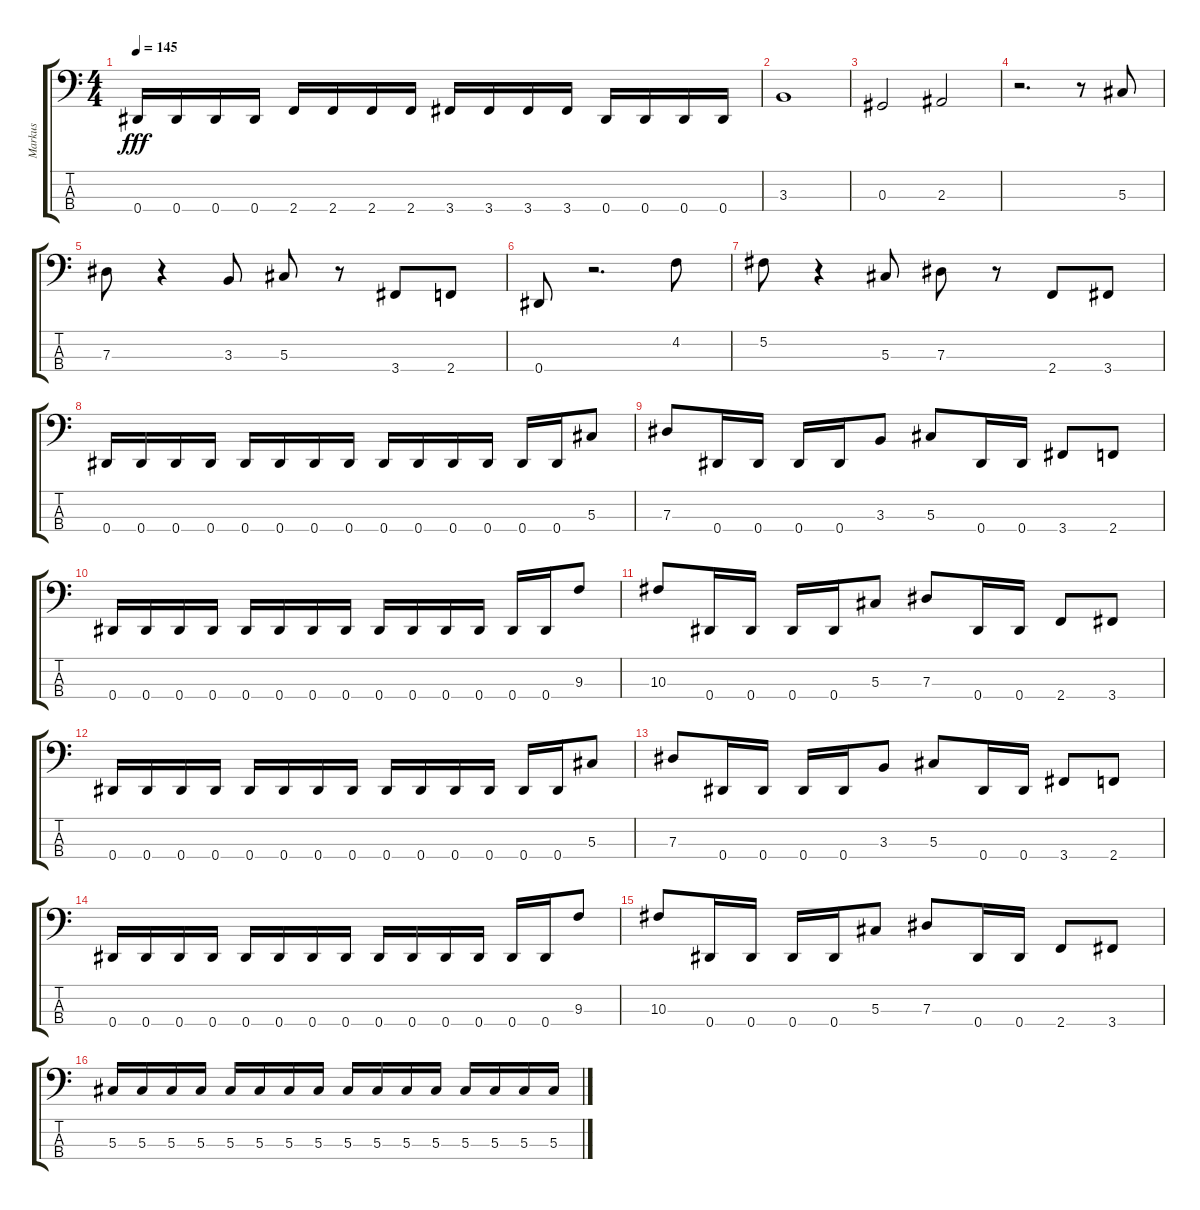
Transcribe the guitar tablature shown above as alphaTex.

\track ("Markus" "Markus") {instrument electricbasspick}
\staff {score tabs}
\tuning (Gb2 Db2 Ab1 Eb1) {hide}
\ts (4 4)
\tempo 145
\clef f4
\ks c
0.4.16{dy fff} 0.4.16 0.4.16 0.4.16 2.4.16 2.4.16 2.4.16 2.4.16 3.4.16 3.4.16 3.4.16 3.4.16 0.4.16 0.4.16 0.4.16 0.4.16 |
3.3.1 |
0.3.2 2.3.2 |
r.2{d} r.8 5.3.8 |
7.3.8 r.4 3.3.8 5.3.8 r.8 3.4.8 2.4.8 |
0.4.8 r.2{d} 4.2.8 |
5.2.8 r.4 5.3.8 7.3.8 r.8 2.4.8 3.4.8 |
0.4.16 0.4.16 0.4.16 0.4.16 0.4.16 0.4.16 0.4.16 0.4.16 0.4.16 0.4.16 0.4.16 0.4.16 0.4.16 0.4.16 5.3.8 |
7.3.8 0.4.16 0.4.16 0.4.16 0.4.16 3.3.8 5.3.8 0.4.16 0.4.16 3.4.8 2.4.8 |
0.4.16 0.4.16 0.4.16 0.4.16 0.4.16 0.4.16 0.4.16 0.4.16 0.4.16 0.4.16 0.4.16 0.4.16 0.4.16 0.4.16 9.3.8 |
10.3.8 0.4.16 0.4.16 0.4.16 0.4.16 5.3.8 7.3.8 0.4.16 0.4.16 2.4.8 3.4.8 |
0.4.16 0.4.16 0.4.16 0.4.16 0.4.16 0.4.16 0.4.16 0.4.16 0.4.16 0.4.16 0.4.16 0.4.16 0.4.16 0.4.16 5.3.8 |
7.3.8 0.4.16 0.4.16 0.4.16 0.4.16 3.3.8 5.3.8 0.4.16 0.4.16 3.4.8 2.4.8 |
0.4.16 0.4.16 0.4.16 0.4.16 0.4.16 0.4.16 0.4.16 0.4.16 0.4.16 0.4.16 0.4.16 0.4.16 0.4.16 0.4.16 9.3.8 |
10.3.8 0.4.16 0.4.16 0.4.16 0.4.16 5.3.8 7.3.8 0.4.16 0.4.16 2.4.8 3.4.8 |
5.3.16 5.3.16 5.3.16 5.3.16 5.3.16 5.3.16 5.3.16 5.3.16 5.3.16 5.3.16 5.3.16 5.3.16 5.3.16 5.3.16 5.3.16 5.3.16
